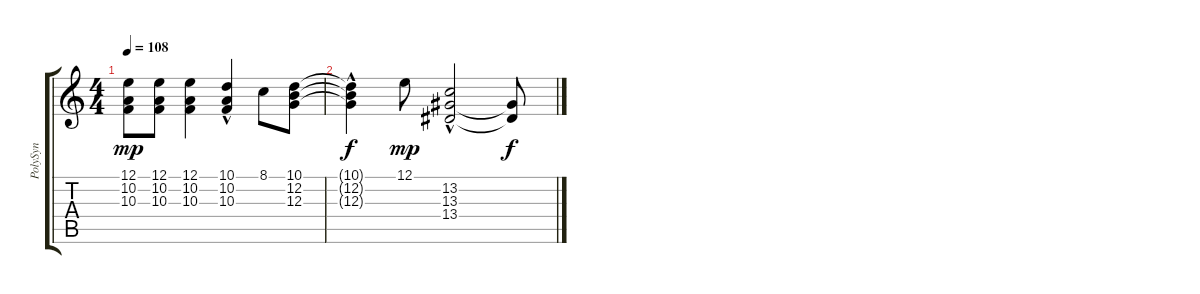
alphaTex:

\track ("PolySyn" "PolySyn") {instrument pad1newage}
\staff {score tabs}
\tuning (E4 B3 G3 D3 A2 E2) {hide}
\ts (4 4)
\tempo 108
\clef g2
\ks c
(12.1 10.2 10.3).8{dy mp} (12.1 10.2 10.3).8 (12.1 10.2 10.3).4 (10.1 10.2{hac} 10.3{hac}).4 8.1.8 (10.1 12.2 12.3).8 |
(10.1{t} 12.2{hac t} 12.3{hac t}).4{dy f} 12.1.8{dy mp} (13.2{hac} 13.3 13.4).2 (13.3{t} 13.4{t}).8{dy f}
